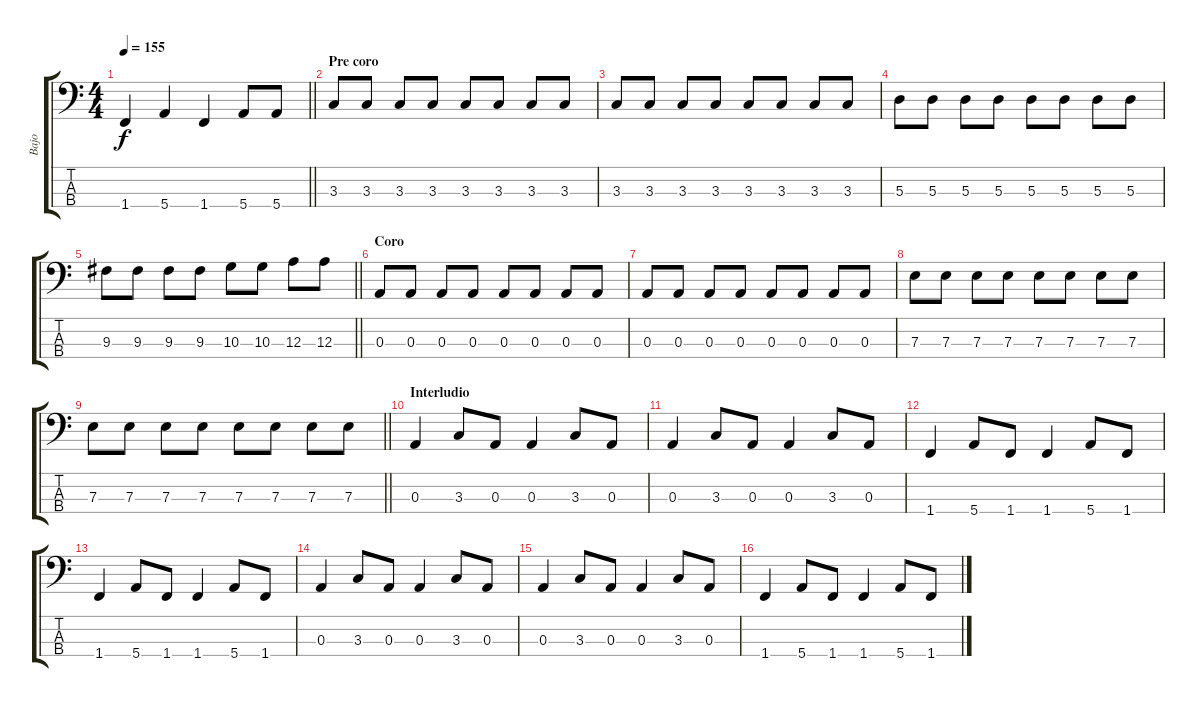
\track ("Bajo" "Bajo") {instrument electricbassfinger}
\staff {score tabs}
\tuning (G2 D2 A1 E1) {hide}
\ts (4 4)
\tempo 155
\clef f4
\barLineRight lightlight
\ks c
1.4.4{dy f} 5.4.4 1.4.4 5.4.8 5.4.8 |
\section ("" "Pre coro")
3.3.8 3.3.8 3.3.8 3.3.8 3.3.8 3.3.8 3.3.8 3.3.8 |
3.3.8 3.3.8 3.3.8 3.3.8 3.3.8 3.3.8 3.3.8 3.3.8 |
5.3.8 5.3.8 5.3.8 5.3.8 5.3.8 5.3.8 5.3.8 5.3.8 |
\barLineRight lightlight
9.3.8 9.3.8 9.3.8 9.3.8 10.3.8 10.3.8 12.3.8 12.3.8 |
\section ("" "Coro")
0.3.8 0.3.8 0.3.8 0.3.8 0.3.8 0.3.8 0.3.8 0.3.8 |
0.3.8 0.3.8 0.3.8 0.3.8 0.3.8 0.3.8 0.3.8 0.3.8 |
7.3.8 7.3.8 7.3.8 7.3.8 7.3.8 7.3.8 7.3.8 7.3.8 |
\barLineRight lightlight
7.3.8 7.3.8 7.3.8 7.3.8 7.3.8 7.3.8 7.3.8 7.3.8 |
\section ("" "Interludio")
0.3.4 3.3.8 0.3.8 0.3.4 3.3.8 0.3.8 |
0.3.4 3.3.8 0.3.8 0.3.4 3.3.8 0.3.8 |
1.4.4 5.4.8 1.4.8 1.4.4 5.4.8 1.4.8 |
1.4.4 5.4.8 1.4.8 1.4.4 5.4.8 1.4.8 |
0.3.4 3.3.8 0.3.8 0.3.4 3.3.8 0.3.8 |
0.3.4 3.3.8 0.3.8 0.3.4 3.3.8 0.3.8 |
1.4.4 5.4.8 1.4.8 1.4.4 5.4.8 1.4.8
